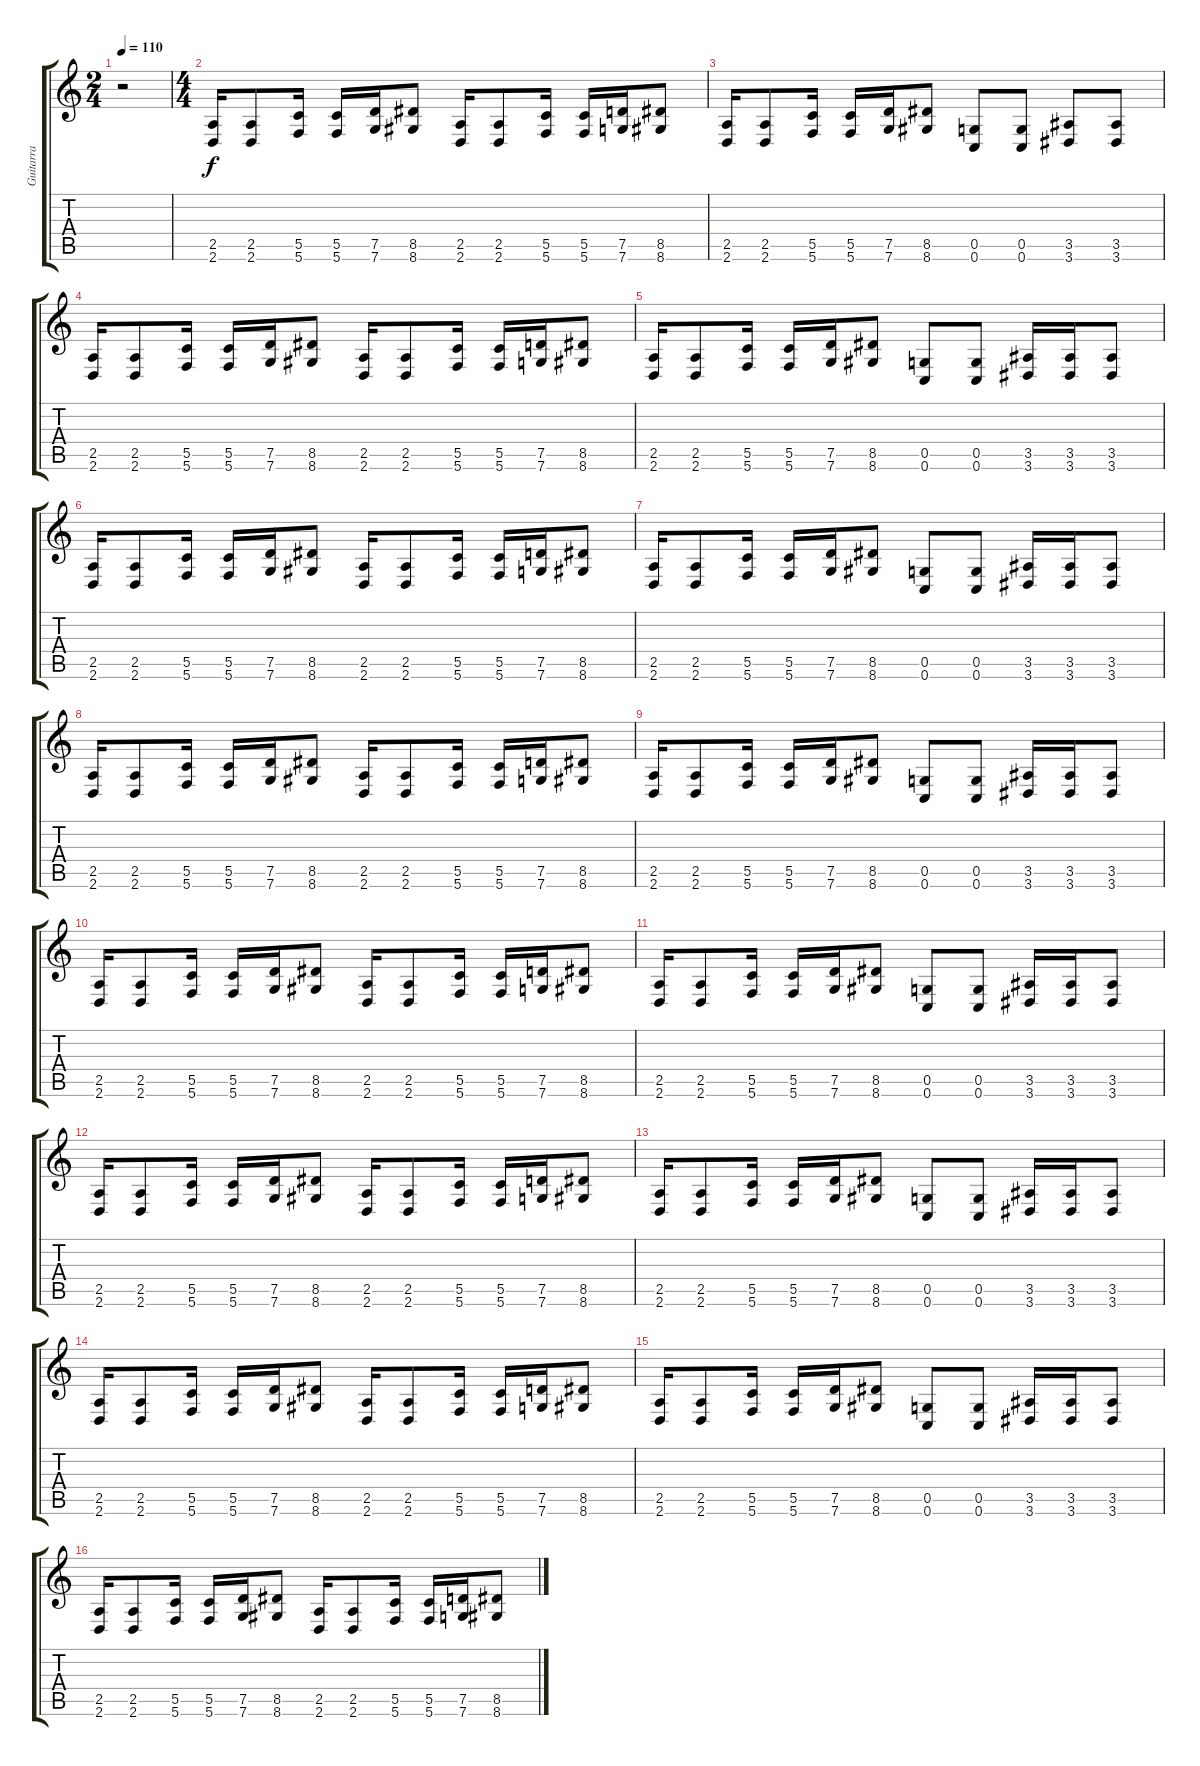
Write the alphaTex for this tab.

\track ("Guitarra" "Guitarra") {instrument distortionguitar}
\staff {score tabs}
\tuning (D4 A3 F3 C3 G2 C2) {hide}
\ts (2 4)
\tempo 110
\clef g2
\ks c
r.2{dy f instrument distortionguitar} |
\ts (4 4)
(2.5 2.6).16 (2.5 2.6).8 (5.5 5.6).16 (5.5 5.6).16 (7.5 7.6).16 (8.5 8.6).8 (2.5 2.6).16 (2.5 2.6).8 (5.5 5.6).16 (5.5 5.6).16 (7.5 7.6).16 (8.5 8.6).8 |
(2.5 2.6).16 (2.5 2.6).8 (5.5 5.6).16 (5.5 5.6).16 (7.5 7.6).16 (8.5 8.6).8 (0.5 0.6).8 (0.5 0.6).8 (3.5 3.6).8 (3.5 3.6).8 |
(2.5 2.6).16 (2.5 2.6).8 (5.5 5.6).16 (5.5 5.6).16 (7.5 7.6).16 (8.5 8.6).8 (2.5 2.6).16 (2.5 2.6).8 (5.5 5.6).16 (5.5 5.6).16 (7.5 7.6).16 (8.5 8.6).8 |
(2.5 2.6).16 (2.5 2.6).8 (5.5 5.6).16 (5.5 5.6).16 (7.5 7.6).16 (8.5 8.6).8 (0.5 0.6).8 (0.5 0.6).8 (3.5 3.6).16 (3.5 3.6).16 (3.5 3.6).8 |
(2.5 2.6).16 (2.5 2.6).8 (5.5 5.6).16 (5.5 5.6).16 (7.5 7.6).16 (8.5 8.6).8 (2.5 2.6).16 (2.5 2.6).8 (5.5 5.6).16 (5.5 5.6).16 (7.5 7.6).16 (8.5 8.6).8 |
(2.5 2.6).16 (2.5 2.6).8 (5.5 5.6).16 (5.5 5.6).16 (7.5 7.6).16 (8.5 8.6).8 (0.5 0.6).8 (0.5 0.6).8 (3.5 3.6).16 (3.5 3.6).16 (3.5 3.6).8 |
(2.5 2.6).16 (2.5 2.6).8 (5.5 5.6).16 (5.5 5.6).16 (7.5 7.6).16 (8.5 8.6).8 (2.5 2.6).16 (2.5 2.6).8 (5.5 5.6).16 (5.5 5.6).16 (7.5 7.6).16 (8.5 8.6).8 |
(2.5 2.6).16 (2.5 2.6).8 (5.5 5.6).16 (5.5 5.6).16 (7.5 7.6).16 (8.5 8.6).8 (0.5 0.6).8 (0.5 0.6).8 (3.5 3.6).16 (3.5 3.6).16 (3.5 3.6).8 |
(2.5 2.6).16 (2.5 2.6).8 (5.5 5.6).16 (5.5 5.6).16 (7.5 7.6).16 (8.5 8.6).8 (2.5 2.6).16 (2.5 2.6).8 (5.5 5.6).16 (5.5 5.6).16 (7.5 7.6).16 (8.5 8.6).8 |
(2.5 2.6).16 (2.5 2.6).8 (5.5 5.6).16 (5.5 5.6).16 (7.5 7.6).16 (8.5 8.6).8 (0.5 0.6).8 (0.5 0.6).8 (3.5 3.6).16 (3.5 3.6).16 (3.5 3.6).8 |
(2.5 2.6).16 (2.5 2.6).8 (5.5 5.6).16 (5.5 5.6).16 (7.5 7.6).16 (8.5 8.6).8 (2.5 2.6).16 (2.5 2.6).8 (5.5 5.6).16 (5.5 5.6).16 (7.5 7.6).16 (8.5 8.6).8 |
(2.5 2.6).16 (2.5 2.6).8 (5.5 5.6).16 (5.5 5.6).16 (7.5 7.6).16 (8.5 8.6).8 (0.5 0.6).8 (0.5 0.6).8 (3.5 3.6).16 (3.5 3.6).16 (3.5 3.6).8 |
(2.5 2.6).16 (2.5 2.6).8 (5.5 5.6).16 (5.5 5.6).16 (7.5 7.6).16 (8.5 8.6).8 (2.5 2.6).16 (2.5 2.6).8 (5.5 5.6).16 (5.5 5.6).16 (7.5 7.6).16 (8.5 8.6).8 |
(2.5 2.6).16 (2.5 2.6).8 (5.5 5.6).16 (5.5 5.6).16 (7.5 7.6).16 (8.5 8.6).8 (0.5 0.6).8 (0.5 0.6).8 (3.5 3.6).16 (3.5 3.6).16 (3.5 3.6).8 |
(2.5 2.6).16 (2.5 2.6).8 (5.5 5.6).16 (5.5 5.6).16 (7.5 7.6).16 (8.5 8.6).8 (2.5 2.6).16 (2.5 2.6).8 (5.5 5.6).16 (5.5 5.6).16 (7.5 7.6).16 (8.5 8.6).8
